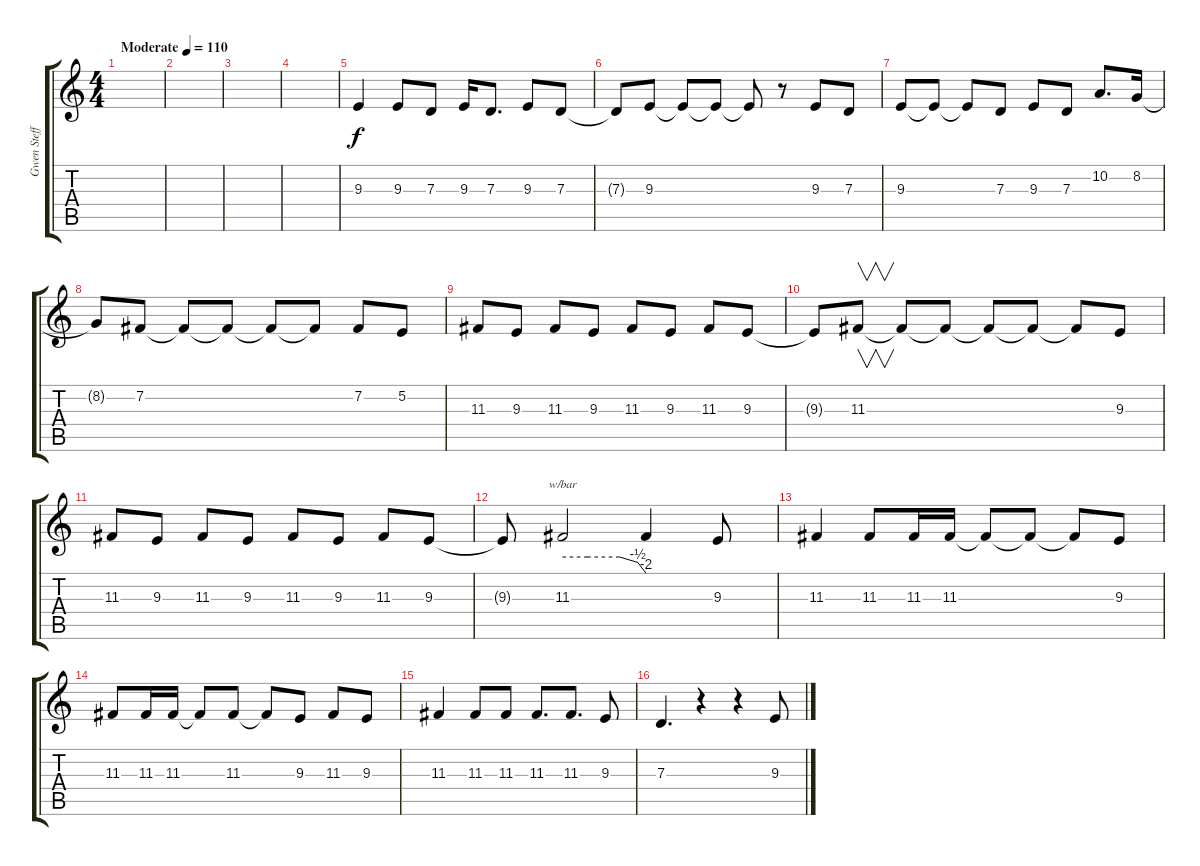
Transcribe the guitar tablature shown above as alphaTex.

\track ("Gwen Steffani ft. Background Vocals" "Gwen Steff") {instrument bassoon}
\staff {score tabs}
\tuning (E4 B3 G3 D3 A2 E2) {hide}
\ts (4 4)
\tempo (110 "Moderate")
\clef g2
\ks c
|
|
|
|
9.3.4 9.3.8 7.3.8 9.3.16 7.3.8{d} 9.3.8 7.3.8 |
7.3{t}.8 9.3.8 9.3{t}.8 9.3{t}.8 9.3{t}.8 r.8 9.3.8 7.3.8 |
9.3.8 9.3{t}.8 9.3{t}.8 7.3.8 9.3.8 7.3.8 10.2.8{d} 8.2.16 |
8.2{t}.8 7.2.8 7.2{t}.8 7.2{t}.8 7.2{t}.8 7.2{t}.8 7.2.8 5.2.8 |
11.3.8 9.3.8 11.3.8 9.3.8 11.3.8 9.3.8 11.3.8 9.3.8 |
9.3{t}.8 11.3.8{v} 11.3{t}.8 11.3{t}.8 11.3{t}.8 11.3{t}.8 11.3{t}.8 9.3.8 |
11.3.8 9.3.8 11.3.8 9.3.8 11.3.8 9.3.8 11.3.8 9.3.8 |
9.3{t}.8 11.3.2{tbe (custom default 0 0 18 0 41 0 54 -2 60 -8)} 11.3{t}.4 9.3.8 |
11.3.4 11.3.8 11.3.16 11.3.16 11.3{t}.8 11.3{t}.8 11.3{t}.8 9.3.8 |
11.3.8 11.3.16 11.3.16 11.3{t}.8 11.3.8 11.3{t}.8 9.3.8 11.3.8 9.3.8 |
11.3.4 11.3.8 11.3.8 11.3.8{d} 11.3.8{d} 9.3.8 |
7.3.4{d} r.4 r.4 9.3.8
